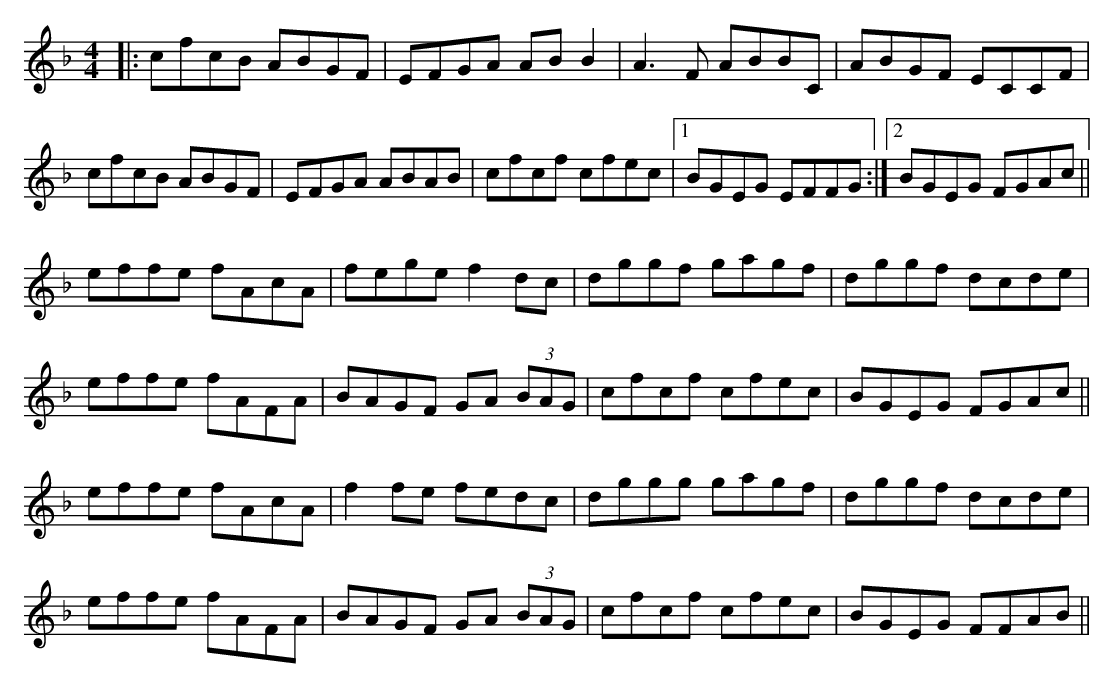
X:1
M:4/4
K:F
|:cfcB ABGF|EFGA AB B2|A3 F ABBC|ABGF ECCF|
cfcB ABGF|EFGA ABAB|cfcf cfec|1 BGEG EFFG:|2 BGEG FGAc||
effe fAcA|fege f2 dc|dggf gagf|dggf dcde|
effe fAFA|BAGF GA (3BAG|cfcf cfec|BGEG FGAc||
effe fAcA|f2 fe fedc|dggg gagf|dggf dcde|
effe fAFA|BAGF GA (3BAG|cfcf cfec|BGEG FFAB||
